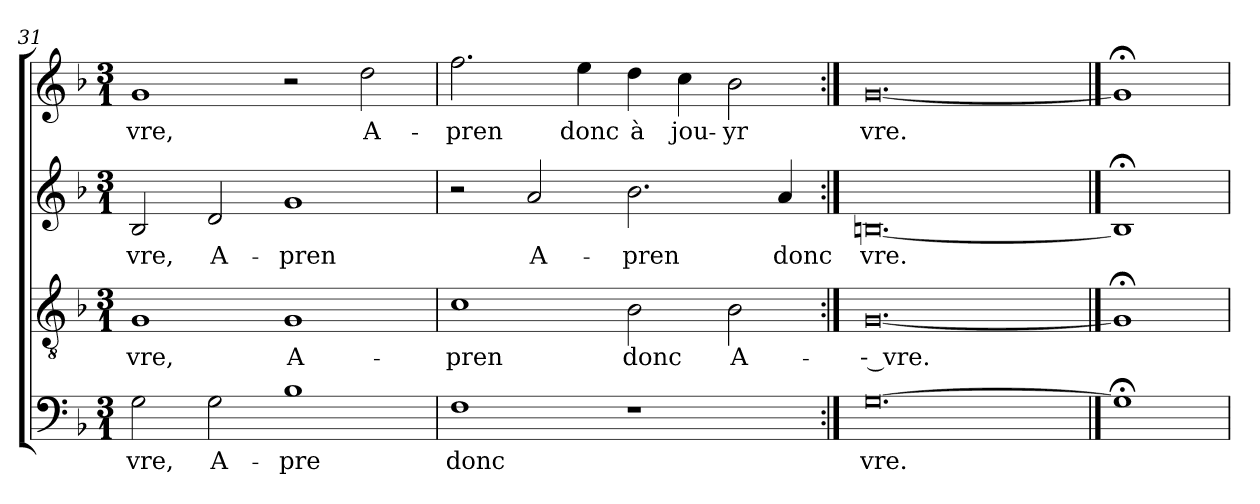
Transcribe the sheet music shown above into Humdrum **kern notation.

**kern	**text	**kern	**text	**kern	**text	**kern	**text
*part4	*part4	*part3	*part3	*part2	*part2	*part1	*part1
*staff4	*staff4	*staff3	*staff3	*staff2	*staff2	*staff1	*staff1
*clefF4	*	*clefGv2	*	*clefG2	*	*clefG2	*
*k[b-]	*	*k[b-]	*	*k[b-]	*	*k[b-]	*
*M3/1	*	*M3/1	*	*M3/1	*	*M3/1	*
=31	=31	=31	=31	=31	=31	=31	=31
2G	-vre,	1G	-vre,	2B-	-vre,	1g	-vre,
2G	A-	.	.	2d	A-	.	.
1B-	-pre	1G	A-	1g	-pren	2r	.
.	.	.	.	.	.	2dd	A-
=32	=32	=32	=32	=32	=32	=32	=32
1F	donc	1c	-pren	2r	.	2.ff	-pren
.	.	.	.	2a	A-	.	.
.	.	.	.	.	.	4ee	donc
1r	.	2B-	donc	2.b-	-pren	4dd	à
.	.	.	.	.	.	4cc	jou-
.	.	2B-	A-	.	.	2b-	-yr
.	.	.	.	4a	donc	.	.
=33:|!	=33:|!	=33:|!	=33:|!	=33:|!	=33:|!	=33:|!	=33:|!
[0.G	- vre.	[0.G	-- vre.	[0.Bn	- vre.	[0.g	- vre.
==34	==34	==34	==34	==34	==34	==34	==34
1G;<]	.	1G;<]	.	1B;<]	.	1g;<]	.
=	=	=	=	=	=	=	=
*-	*-	*-	*-	*-	*-	*-	*-
